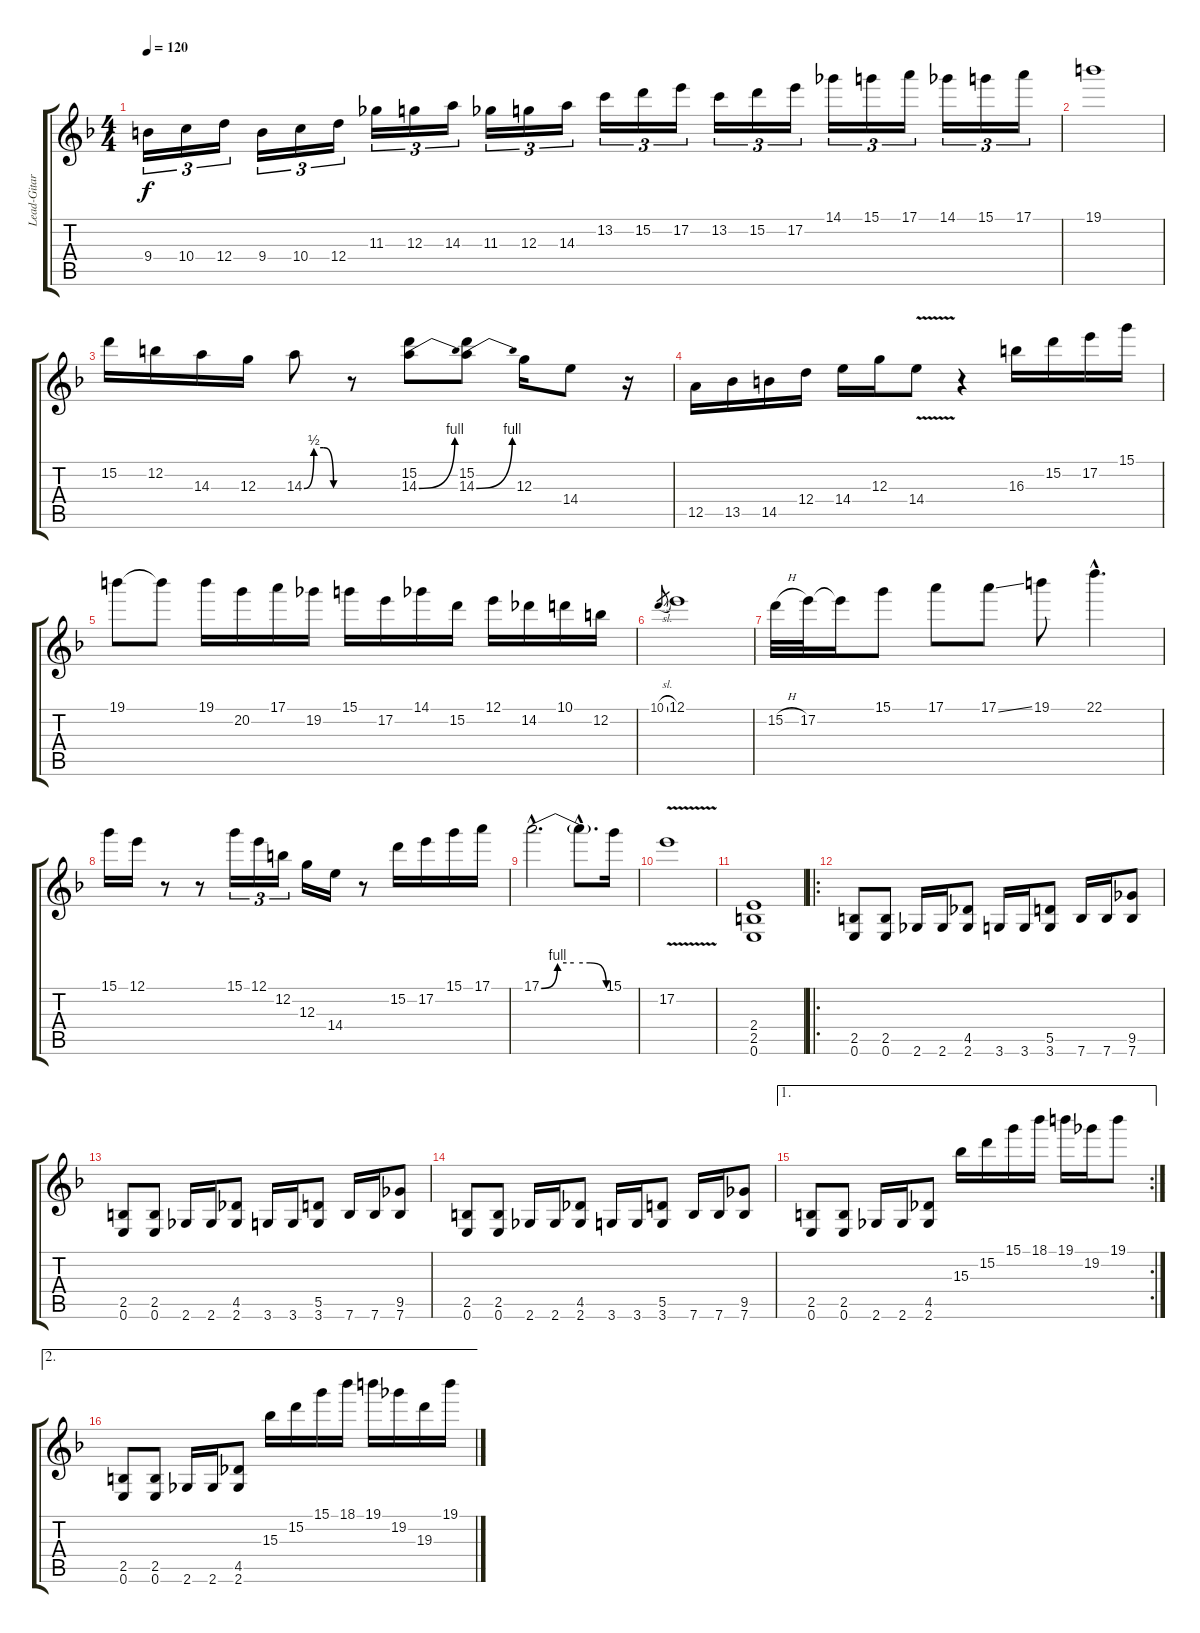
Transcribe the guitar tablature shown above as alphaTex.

\track ("Lead-Gitarre" "Lead-Gitar") {instrument distortionguitar}
\staff {score tabs}
\tuning (E4 B3 G3 D3 A2 E2) {hide}
\ts (4 4)
\tempo 120
\clef g2
\ks f
9.4.16{tu (3 2) dy f} 10.4.16{tu (3 2)} 12.4.16{tu (3 2)} 9.4.16{tu (3 2)} 10.4.16{tu (3 2)} 12.4.16{tu (3 2)} 11.3.16{tu (3 2)} 12.3.16{tu (3 2)} 14.3.16{tu (3 2)} 11.3.16{tu (3 2)} 12.3.16{tu (3 2)} 14.3.16{tu (3 2)} 13.2.16{tu (3 2)} 15.2.16{tu (3 2)} 17.2.16{tu (3 2)} 13.2.16{tu (3 2)} 15.2.16{tu (3 2)} 17.2.16{tu (3 2)} 14.1.16{tu (3 2)} 15.1.16{tu (3 2)} 17.1.16{tu (3 2)} 14.1.16{tu (3 2)} 15.1.16{tu (3 2)} 17.1.16{tu (3 2)} |
19.1.1 |
15.2.16 12.2.16 14.3.16 12.3.16 14.3{be (custom 0 0 15 2 30 2 45 0 60 0)}.8 r.8 (15.2 14.3{be (bend 0 0 60 4)}).8 (15.2 14.3{be (bend 0 0 60 4)}).8 12.3.16 14.4.8 r.16 |
12.5.16 13.5.16 14.5.16 12.4.16 14.4.16 12.3.16 14.4{v}.8 r.4 16.3.16 15.2.16 17.2.16 15.1.16 |
19.1.8 19.1{t}.8 19.1.16 20.2.16 17.1.16 19.2.16 15.1.16 17.2.16 14.1.16 15.2.16 12.1.16 14.2.16 10.1.16 12.2.16 |
10.1{sl}.8{gr} 12.1.1 |
15.2{h}.32 17.2.32 17.2{t}.16 15.1.8 17.1.8 17.1{ss}.8 19.1.8 22.1{hac}.4{d} |
15.1.16 12.1.16 r.8 r.8 15.1.16{tu (3 2)} 12.1.16{tu (3 2)} 12.2.16{tu (3 2)} 12.3.16 14.4.16 r.8 15.2.16 17.2.16 15.1.16 17.1.16 |
17.1{be (custom 0 0 15 4 30 4 45 4 60 0) hac}.2{d} 17.1{hac t}.8{d} 15.1.16 |
17.2{v}.1 |
(2.4 2.5 0.6).1 |
\ro
(2.5 0.6).8 (2.5 0.6).8 2.6.16 2.6.16 (4.5 2.6).8 3.6.16 3.6.16 (5.5 3.6).8 7.6.16 7.6.16 (9.5 7.6).8 |
(2.5 0.6).8 (2.5 0.6).8 2.6.16 2.6.16 (4.5 2.6).8 3.6.16 3.6.16 (5.5 3.6).8 7.6.16 7.6.16 (9.5 7.6).8 |
(2.5 0.6).8 (2.5 0.6).8 2.6.16 2.6.16 (4.5 2.6).8 3.6.16 3.6.16 (5.5 3.6).8 7.6.16 7.6.16 (9.5 7.6).8 |
\ae 1
\rc 2
(2.5 0.6).8 (2.5 0.6).8 2.6.16 2.6.16 (4.5 2.6).8 15.3.16 15.2.16 15.1.16 18.1.16 19.1.16 19.2.16 19.1.8 |
\ae 2
(2.5 0.6).8 (2.5 0.6).8 2.6.16 2.6.16 (4.5 2.6).8 15.3.16 15.2.16 15.1.16 18.1.16 19.1.16 19.2.16 19.3.16 19.1.16
